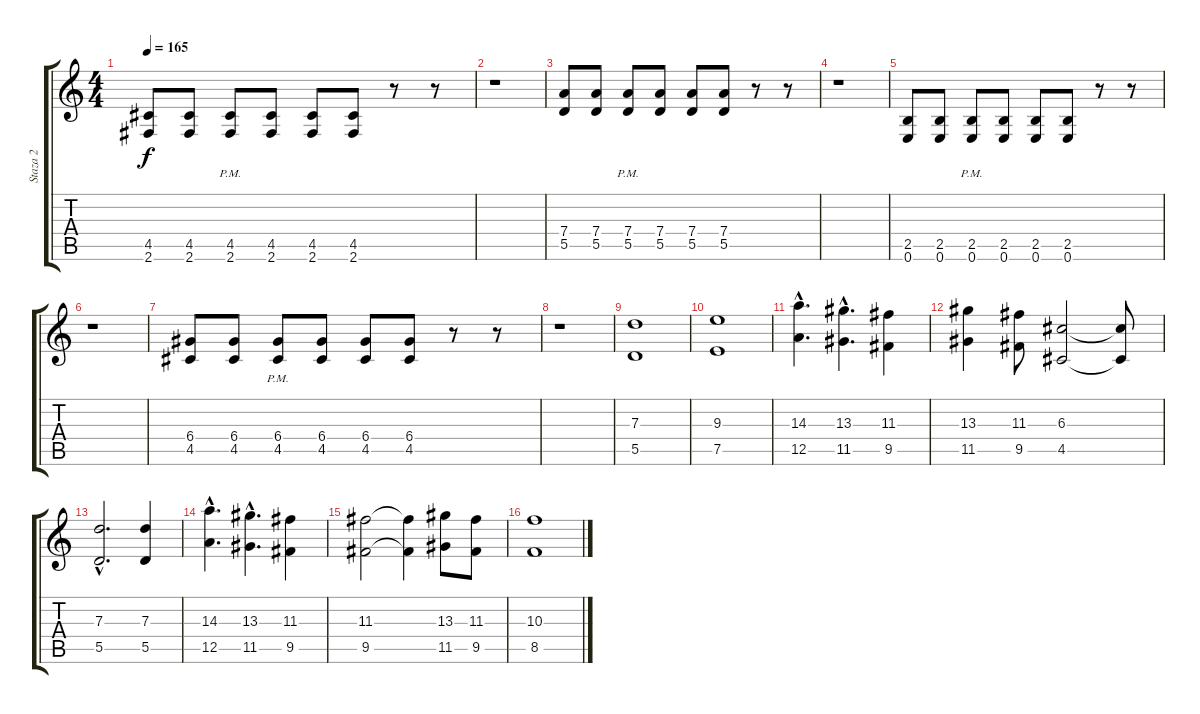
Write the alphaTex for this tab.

\track ("Staza 2" "Staza 2") {instrument overdrivenguitar}
\staff {score tabs}
\tuning (E4 B3 G3 D3 A2 E2) {hide}
\ts (4 4)
\tempo 165
\clef g2
\ks c
(4.5 2.6).8{dy f instrument distortionguitar} (4.5 2.6).8 (4.5{pm} 2.6{pm}).8 (4.5 2.6).8 (4.5 2.6).8 (4.5 2.6).8 r.8 r.8 |
r.1 |
(7.4 5.5).8 (7.4 5.5).8 (7.4{pm} 5.5{pm}).8 (7.4 5.5).8 (7.4 5.5).8 (7.4 5.5).8 r.8 r.8 |
r.1 |
(2.5 0.6).8 (2.5 0.6).8 (2.5{pm} 0.6{pm}).8 (2.5 0.6).8 (2.5 0.6).8 (2.5 0.6).8 r.8 r.8 |
r.1 |
(6.4 4.5).8 (6.4 4.5).8 (6.4{pm} 4.5{pm}).8 (6.4 4.5).8 (6.4 4.5).8 (6.4 4.5).8 r.8 r.8 |
r.1 |
(7.3 5.5).1{volume 16 instrument overdrivenguitar} |
(9.3 7.5).1 |
(14.3{hac} 12.5{hac}).4{d} (13.3{hac} 11.5{hac}).4{d} (11.3 9.5).4 |
(13.3 11.5).4 (11.3 9.5).8 (6.3 4.5).2 (6.3{t} 4.5{t}).8 |
(7.3{hac} 5.5{hac}).2{d} (7.3 5.5).4 |
(14.3{hac} 12.5{hac}).4{d} (13.3{hac} 11.5{hac}).4{d} (11.3 9.5).4 |
(11.3 9.5).2 (11.3{t} 9.5{t}).4 (13.3 11.5).8 (11.3 9.5).8 |
(10.3 8.5).1
